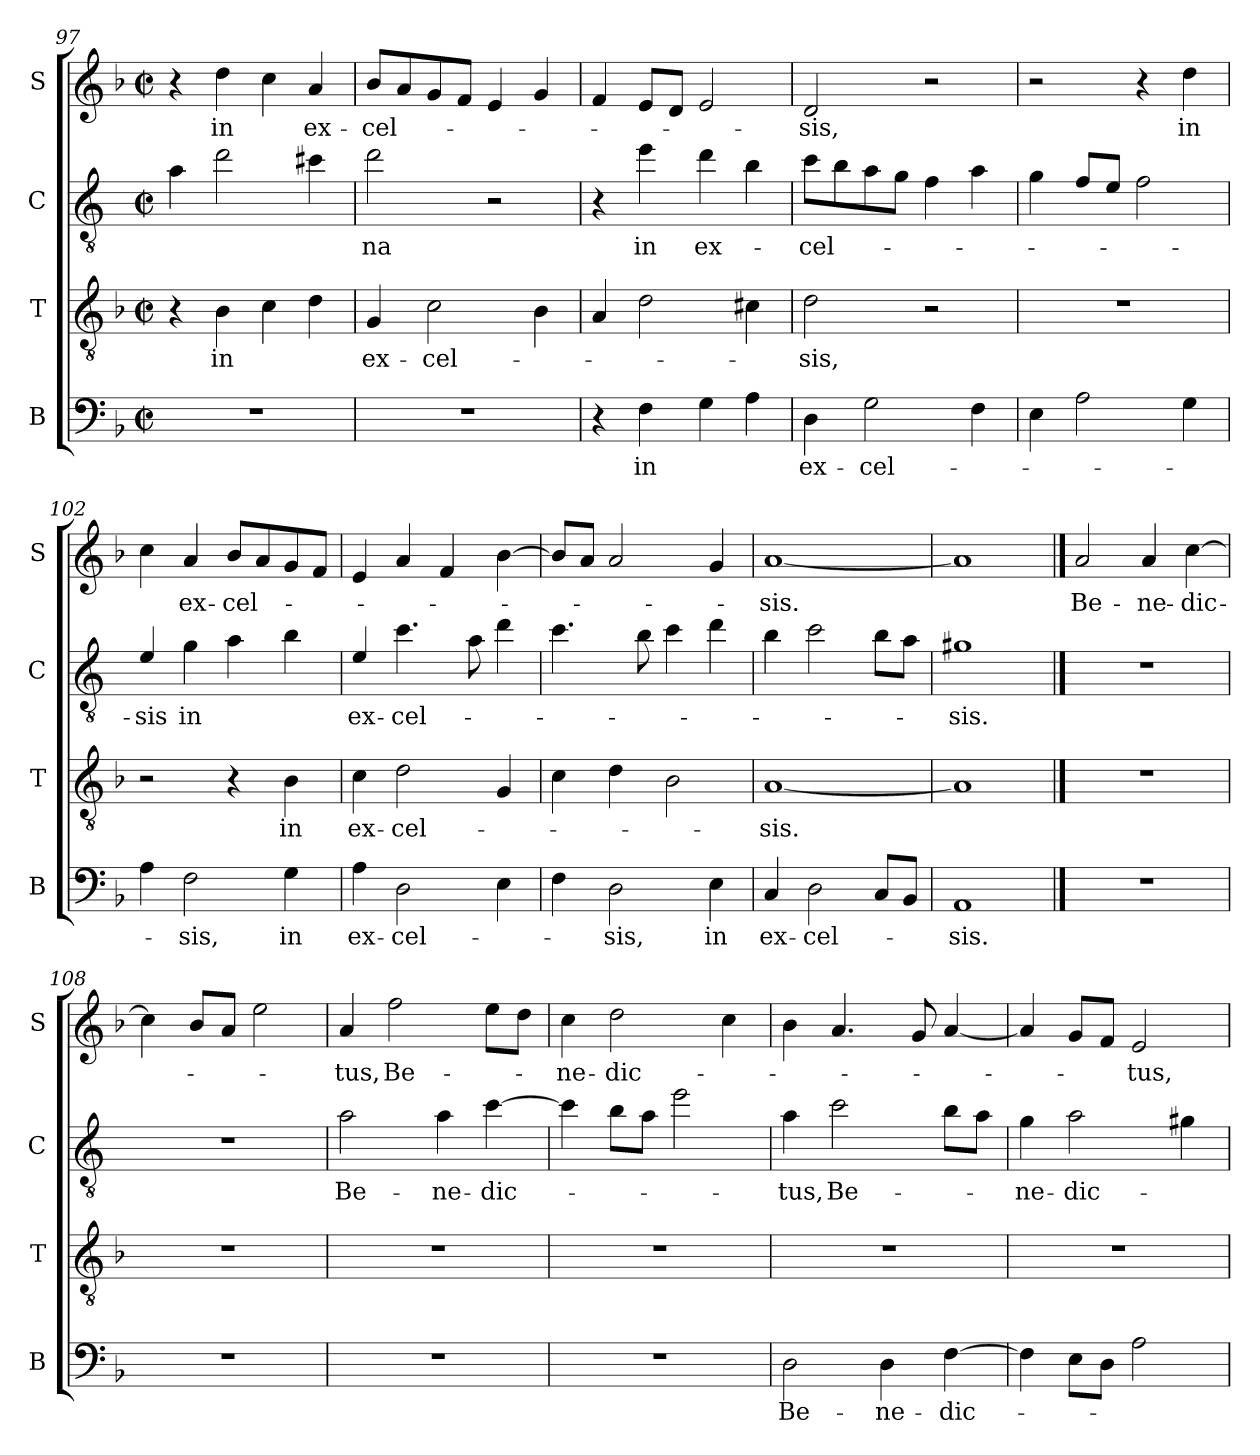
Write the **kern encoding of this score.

**kern	**text	**kern	**text	**kern	**text	**kern	**text
*part4	*part4	*part3	*part3	*part2	*part2	*part1	*part1
*staff4	*staff4	*staff3	*staff3	*staff2	*staff2	*staff1	*staff1
*I"B	*	*I"T	*	*I"C	*	*I"S	*
*I'B	*	*I'T	*	*I'C	*	*I'S	*
*clefF4	*	*clefGv2	*	*clefGv2	*	*clefG2	*
*	*	*	*	*ITrd4c7	*	*	*
*k[b-]	*	*k[b-]	*	*k[b-]	*	*k[b-]	*
*M2/2	*	*M2/2	*	*M2/2	*	*M2/2	*
*met(c|)	*	*met(c|)	*	*met(c|)	*	*met(c|)	*
=97	=97	=97	=97	=97	=97	=97	=97
1r	.	4r	.	4d\	.	4r	.
!	!	!	!LO:LY:b	!	!	!	!LO:LY:b
.	.	4B-\	in	2g\	.	4dd\	in
.	.	4c\	.	.	.	4cc\	.
!	!	!	!	!	!	!	!LO:LY:b
.	.	4d\	.	4f#X\	.	4a/	ex-
=98	=98	=98	=98	=98	=98	=98	=98
!	!	!	!LO:LY:b	!	!LO:LY:b	!	!LO:LY:b
1r	.	4G/	ex-	2g\	-na	8b-/L	-cel-
.	.	.	.	.	.	8a/	.
!	!	!	!LO:LY:b	!	!	!	!
.	.	2c\	-cel-	.	.	8g/	.
.	.	.	.	.	.	8f/J	.
.	.	.	.	2r	.	4e/	.
.	.	4B-\	.	.	.	4g/	.
=99	=99	=99	=99	=99	=99	=99	=99
4r	.	4A/	.	4r	.	4f/	.
!	!LO:LY:b	!	!	!	!LO:LY:b	!	!
4F\	in	2d\	.	4a\	in	8e/L	.
.	.	.	.	.	.	8d/J	.
!	!	!	!	!	!LO:LY:b	!	!
4G\	.	.	.	4g\	ex-	2e/	.
4A\	.	4c#X\	.	4e\	.	.	.
=100	=100	=100	=100	=100	=100	=100	=100
!	!LO:LY:b	!	!LO:LY:b	!	!LO:LY:b	!	!LO:LY:b
4D\	ex-	2d\	-sis,	8f\L	-cel-	2d/	-sis,
.	.	.	.	8e\	.	.	.
!	!LO:LY:b	!	!	!	!	!	!
2G\	-cel-	.	.	8d\	.	.	.
.	.	.	.	8c\J	.	.	.
.	.	2r	.	4B-\	.	2r	.
4F\	.	.	.	4d\	.	.	.
=101	=101	=101	=101	=101	=101	=101	=101
4E\	.	1r	.	4c\	.	2r	.
2A\	.	.	.	8B-/L	.	.	.
.	.	.	.	8A/J	.	.	.
.	.	.	.	2B-\	.	4r	.
!	!	!	!	!	!	!	!LO:LY:b
4G\	.	.	.	.	.	4dd\	in
!!LO:PB:g=z
=102	=102	=102	=102	=102	=102	=102	=102
!	!	!	!	!	!LO:LY:b	!	!
4A\	.	2r	.	4A/	-sis	4cc\	.
!	!LO:LY:b	!	!	!	!LO:LY:b	!	!LO:LY:b
2F\	-sis,	.	.	4c\	in	4a/	ex-
!	!	!	!	!	!	!	!LO:LY:b
.	.	4r	.	4d\	.	8b-/L	-cel-
.	.	.	.	.	.	8a/	.
!	!LO:LY:b	!	!LO:LY:b	!	!	!	!
4G\	in	4B-\	in	4e\	.	8g/	.
.	.	.	.	.	.	8f/J	.
=103	=103	=103	=103	=103	=103	=103	=103
!	!LO:LY:b	!	!LO:LY:b	!	!LO:LY:b	!	!
4A\	ex-	4c\	ex-	4A/	ex-	4e/	.
!	!LO:LY:b	!	!LO:LY:b	!	!LO:LY:b	!	!
2D\	-cel-	2d\	-cel-	4.f\	-cel-	4a/	.
.	.	.	.	.	.	4f/	.
.	.	.	.	8d\	.	.	.
4E\	.	4G/	.	4g\	.	[4b-\	.
=104	=104	=104	=104	=104	=104	=104	=104
4F\	.	4c\	.	4.f\	.	8b-/L]	.
.	.	.	.	.	.	8a/J	.
!	!LO:LY:b	!	!	!	!	!	!
2D\	-sis,	4d\	.	.	.	2a/	.
.	.	.	.	8e\	.	.	.
.	.	2B-\	.	4f\	.	.	.
!	!LO:LY:b	!	!	!	!	!	!
4E\	in	.	.	4g\	.	4g/	.
=105	=105	=105	=105	=105	=105	=105	=105
!	!LO:LY:b	!	!LO:LY:b	!	!	!	!LO:LY:b
4C/	ex-	[1A	-sis.	4e\	.	[1a	-sis.
!	!LO:LY:b	!	!	!	!	!	!
2D\	-cel-	.	.	2f\	.	.	.
8C/L	.	.	.	8e\L	.	.	.
8BB-/J	.	.	.	8d\J	.	.	.
=106	=106	=106	=106	=106	=106	=106	=106
!	!LO:LY:b	!	!	!	!LO:LY:b	!	!
1AA	-sis.	1A]	.	1c#X	-sis.	1a]	.
==107	==107	==107	==107	==107	==107	==107	==107
*	*	*	*	*	*	*MM108	*
!	!	!	!	!	!	!	!LO:LY:b
1r	.	1r	.	1r	.	2a/	Be-
!	!	!	!	!	!	!	!LO:LY:b
.	.	.	.	.	.	4a/	-ne-
!	!	!	!	!	!	!	!LO:LY:b
.	.	.	.	.	.	[4cc\	-dic-
=108	=108	=108	=108	=108	=108	=108	=108
1r	.	1r	.	1r	.	4cc\]	.
.	.	.	.	.	.	8b-/L	.
.	.	.	.	.	.	8a/J	.
.	.	.	.	.	.	2ee\	.
!!LO:LB:g=z
=109	=109	=109	=109	=109	=109	=109	=109
!	!	!	!	!	!LO:LY:b	!	!LO:LY:b
1r	.	1r	.	2d\	Be-	4a/	-tus,
!	!	!	!	!	!	!	!LO:LY:b
.	.	.	.	.	.	2ff\	Be-
!	!	!	!	!	!LO:LY:b	!	!
.	.	.	.	4d\	-ne-	.	.
!	!	!	!	!	!LO:LY:b	!	!
.	.	.	.	[4f\	-dic-	8ee\L	.
.	.	.	.	.	.	8dd\J	.
=110	=110	=110	=110	=110	=110	=110	=110
!	!	!	!	!	!	!	!LO:LY:b
1r	.	1r	.	4f\]	.	4cc\	-ne-
!	!	!	!	!	!	!	!LO:LY:b
.	.	.	.	8e\L	.	2dd\	-dic-
.	.	.	.	8d\J	.	.	.
.	.	.	.	2a\	.	.	.
.	.	.	.	.	.	4cc\	.
=111	=111	=111	=111	=111	=111	=111	=111
!	!LO:LY:b	!	!	!	!LO:LY:b	!	!
2D\	Be-	1r	.	4d\	-tus,	4b-\	.
!	!	!	!	!	!LO:LY:b	!	!
.	.	.	.	2f\	Be-	4.a/	.
!	!LO:LY:b	!	!	!	!	!	!
4D\	-ne-	.	.	.	.	.	.
.	.	.	.	.	.	8g/	.
!	!LO:LY:b	!	!	!	!	!	!
[4F\	-dic-	.	.	8e\L	.	[4a/	.
.	.	.	.	8d\J	.	.	.
=112	=112	=112	=112	=112	=112	=112	=112
!	!	!	!	!	!LO:LY:b	!	!
4F\]	.	1r	.	4c\	-ne-	4a/]	.
!	!	!	!	!	!LO:LY:b	!	!
8E\L	.	.	.	2d\	-dic-	8g/L	.
8D\J	.	.	.	.	.	8f/J	.
!	!	!	!	!	!	!	!LO:LY:b
2A\	.	.	.	.	.	2e/	-tus,
.	.	.	.	4c#X\	.	.	.
=	=	=	=	=	=	=	=
*-	*-	*-	*-	*-	*-	*-	*-
